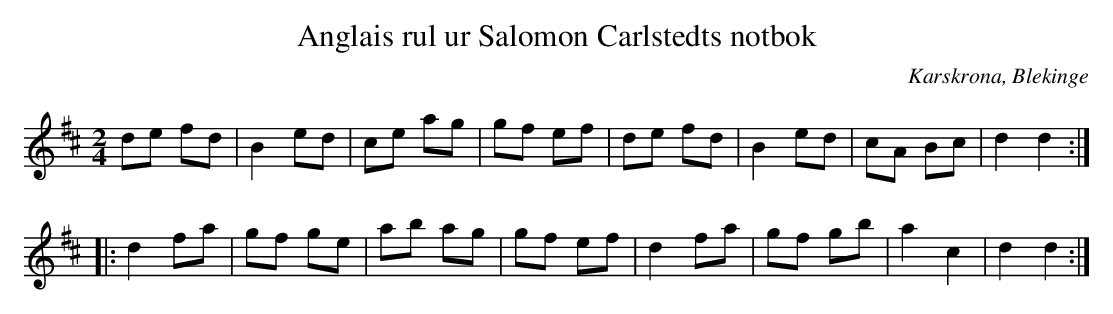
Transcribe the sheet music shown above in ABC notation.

X:1
T:Anglais rul ur Salomon Carlstedts notbok
O:Karskrona, Blekinge
M:2/4
L:1/8
K:D
de fd|B2 ed|ce ag|gf ef|de fd|B2 ed|cA Bc|d2 d2:|
|:d2 fa|gf ge|ab ag|gf ef|d2 fa|gf gb|a2 c2|d2 d2:|
